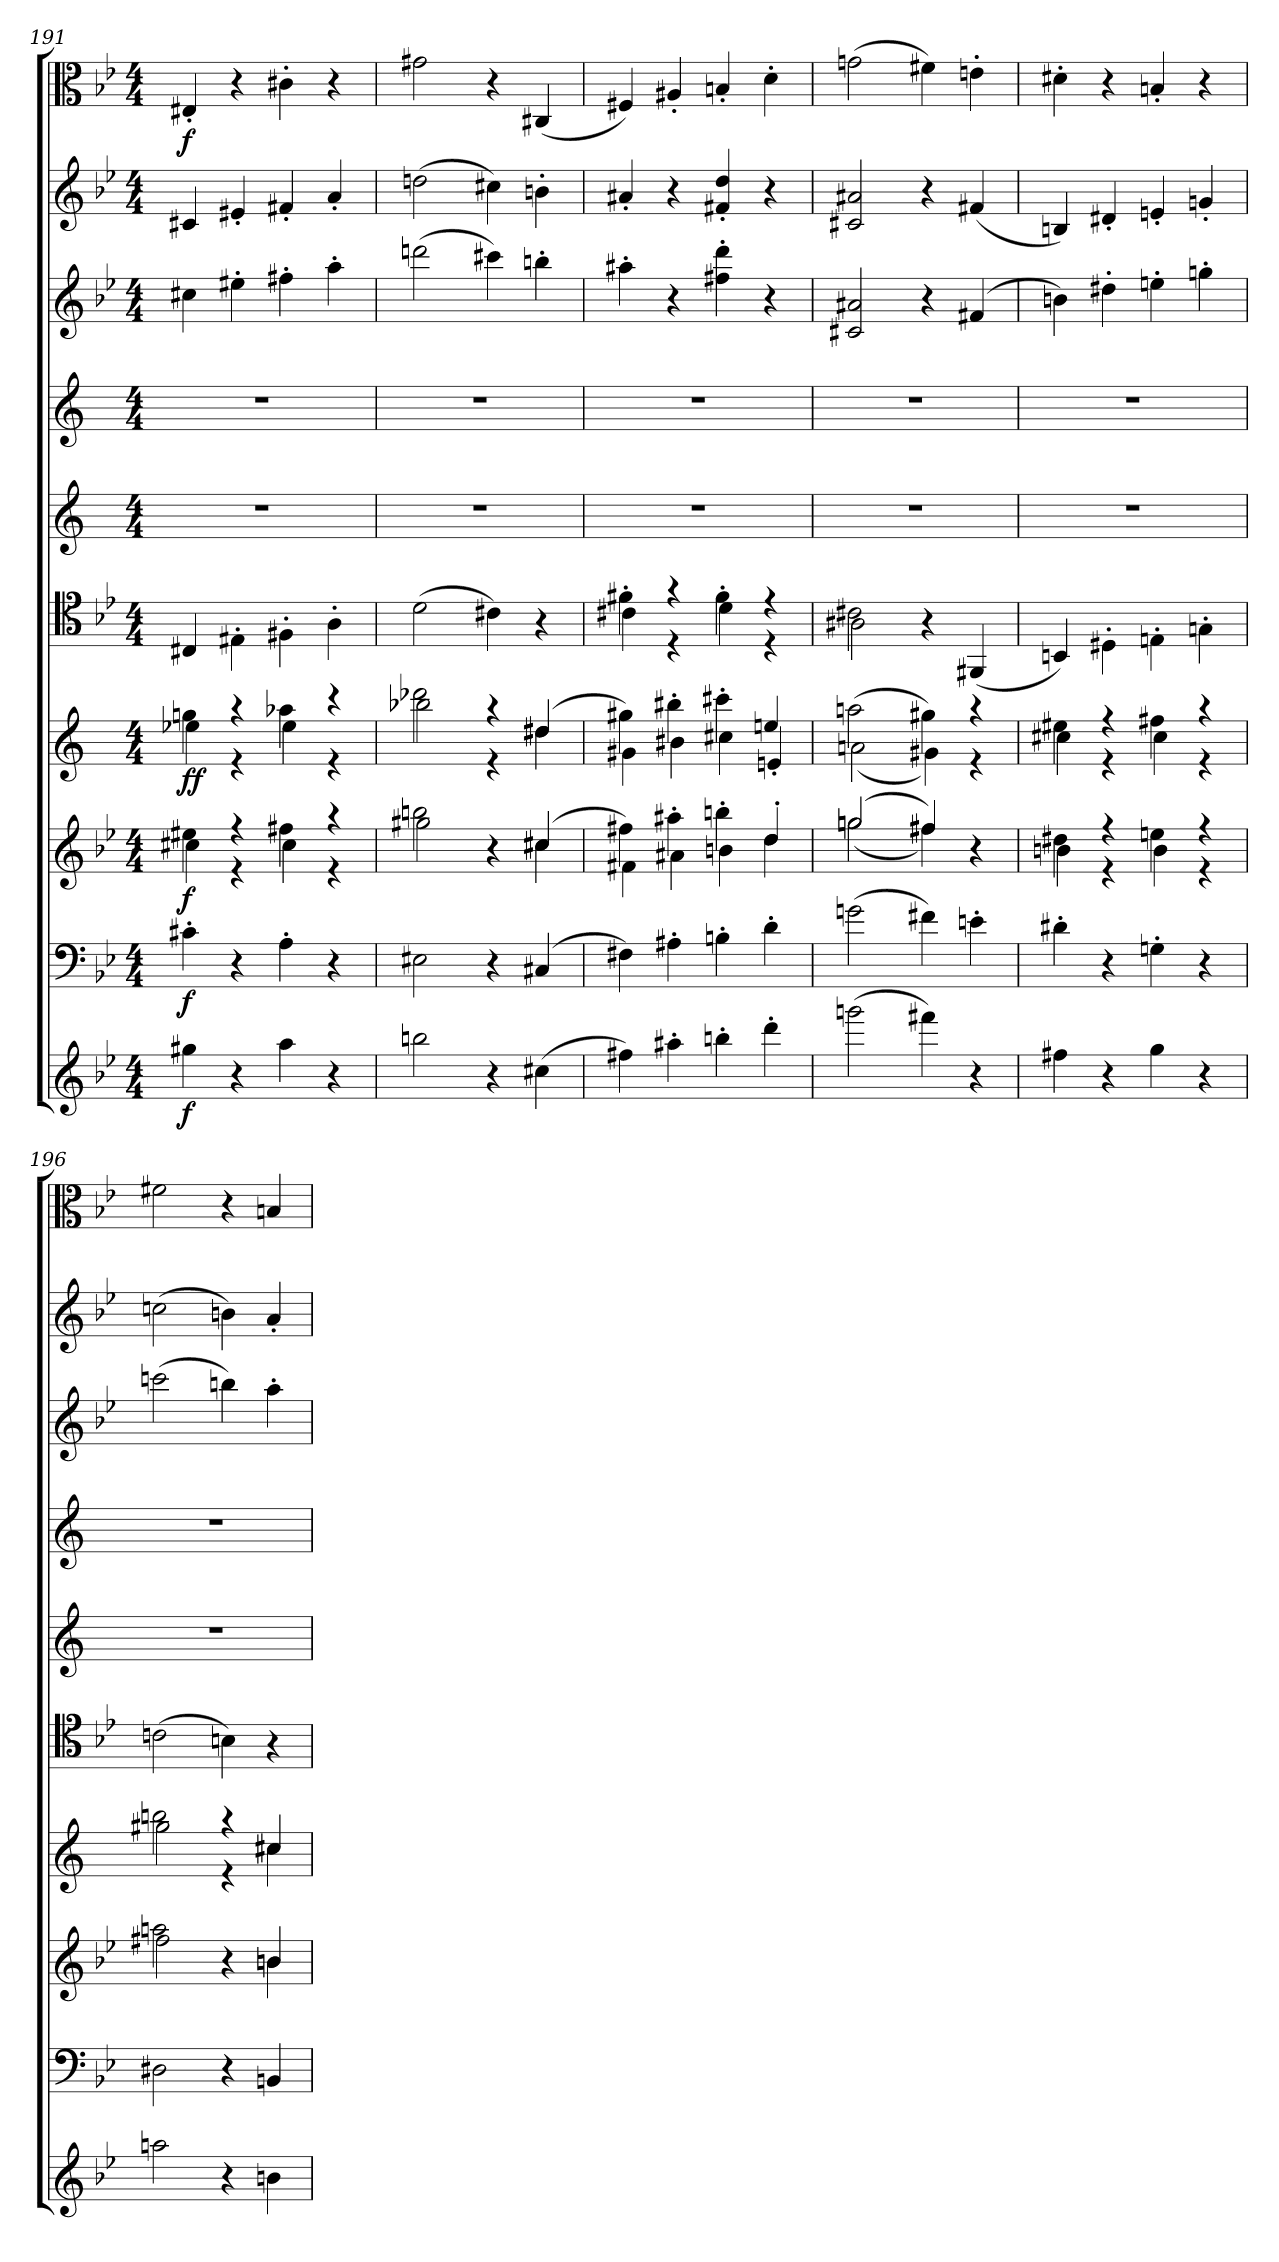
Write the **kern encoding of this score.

**kern	**dynam	**kern	**dynam	**kern	**dynam	**kern	**dynam	**kern	**kern	**kern	**kern	**kern	**kern	**dynam
*part10	*part10	*part9	*part9	*part8	*part8	*part7	*part7	*part6	*part5	*part4	*part3	*part2	*part1	*part1
*staff10	*staff10	*staff9	*staff9	*staff8	*staff8	*staff7	*staff7	*staff6	*staff5	*staff4	*staff3	*staff2	*staff1	*staff1
*clefG2	*	*clefF4	*	*clefG2	*	*clefG2	*	*clefC4	*clefG2	*clefG2	*clefG2	*clefG2	*clefC3	*
*k[b-e-]	*	*k[b-e-]	*	*k[b-e-]	*	*k[]	*	*k[b-e-]	*k[]	*k[]	*k[b-e-]	*k[b-e-]	*k[b-e-]	*
*g:	*	*g:	*	*g:	*	*	*	*g:	*	*	*g:	*g:	*g:	*
*M4/4	*	*M4/4	*	*M4/4	*	*M4/4	*	*M4/4	*M4/4	*M4/4	*M4/4	*M4/4	*M4/4	*
=191	=191	=191	=191	=191	=191	=191	=191	=191	=191	=191	=191	=191	=191	=191
*	*	*	*	*^	*	*^	*	*	*	*	*	*	*	*
4gg#X\	f	4c#X'\	f	4ee#X\	4cc#X\	f	4ggn\	4ee-X\	ff	4C#X/	1r	1r	4cc#X\	4c#X/	4E#X'/	f
4r	.	4r	.	4r	4r	.	4r	4r	.	4E#X'\	.	.	4ee#X'\	4e#X'/	4r	.
4aa\	.	4A'\	.	4ff#X\	4cc#\	.	4aa-X\	4ee-\	.	4F#X'\	.	.	4ff#X'\	4f#X'/	4c#X'\	.
4r	.	4r	.	4r	4r	.	4r	4r	.	4A'\	.	.	4aa'\	4a'/	4r	.
=192	=192	=192	=192	=192	=192	=192	=192	=192	=192	=192	=192	=192	=192	=192	=192	=192
2bbn\	.	2E#X\	.	2bbn\	2gg#X\	.	2ddd-X\	2bb-X\	.	(2d\	1r	1r	(2dddn\	(2ddn\	2g#X\	.
4r	.	4r	.	4r	4ryy	.	4r	4r	.	4c#X\)	.	.	4ccc#X\)	4cc#X\)	4r	.
(4cc#X\	.	(4C#X/	.	(4cc#X/	4cc#X\	.	(4dd#X/	4dd#X\	.	4r	.	.	4bbn'\	4bn'\	(4C#X/	.
=193	=193	=193	=193	=193	=193	=193	=193	=193	=193	=193	=193	=193	=193	=193	=193	=193
*	*	*	*	*	*	*	*	*	*	*^	*	*	*	*	*	*
4ff#X\)	.	4F#X\)	.	4ff#X\)	4f#X\	.	4gg#X\)	4g#X\	.	4f#X'\	4c#X\	1r	1r	4aa#X'\	4a#X'/	4F#X/)	.
4aa#X'\	.	4A#X'\	.	4aa#X'\	4a#X\	.	4bb#X'\	4b#X\	.	4r	4r	.	.	4r	4r	4A#X'/	.
4bbn'\	.	4Bn'\	.	4bbn'\	4bn\	.	4ccc#X'\	4cc#X\	.	4f#'\	4d\	.	.	4ff#X'\ 4ddd'\	4f#X'/ 4dd'/	4Bn'/	.
4ddd'\	.	4d'\	.	4dd'/	4dd\	.	4een/	4en'/	.	4r	4r	.	.	4r	4r	4d'\	.
=194	=194	=194	=194	=194	=194	=194	=194	=194	=194	=194	=194	=194	=194	=194	=194	=194	=194
(2gggn\	.	(2gn\	.	(2ggn/	(2ggn\	.	(2aan\	(2an\	.	2c#X\	2A#X\	1r	1r	2c#X/ 2a#X/	2c#X/ 2a#X/	(2gn\	.
4fff#X\)	.	4f#X\)	.	4ff#X/)	4ff#X\)	.	4gg#X\)	4g#X\)	.	4r	2ryy	.	.	4r	4r	4f#X\)	.
4r	.	4en'\	.	4r	4ryy	.	4r	4r	.	(4FF#X/	.	.	.	(4f#X/	(4f#X/	4en'\	.
*	*	*	*	*	*	*	*	*	*	*v	*v	*	*	*	*	*	*
=195	=195	=195	=195	=195	=195	=195	=195	=195	=195	=195	=195	=195	=195	=195	=195	=195
4ff#X\	.	4d#X'\	.	4dd#X\	4bn\	.	4ee#X\	4cc#X\	.	4BBn/)	1r	1r	4bn\)	4Bn/)	4d#X'\	.
4r	.	4r	.	4r	4r	.	4r	4r	.	4D#X'\	.	.	4dd#X'\	4d#X'/	4r	.
4gg\	.	4Gn'\	.	4een\	4b\	.	4ff#X\	4cc#\	.	4En'\	.	.	4een'\	4en'/	4Bn'/	.
4r	.	4r	.	4r	4r	.	4r	4r	.	4Gn'\	.	.	4ggn'\	4gn'/	4r	.
=196	=196	=196	=196	=196	=196	=196	=196	=196	=196	=196	=196	=196	=196	=196	=196	=196
2aan\	.	2D#X\	.	2aan\	2ff#X\	.	2bbn\	2gg#X\	.	(2cn\	1r	1r	(2cccn\	(2ccn\	2f#X\	.
4r	.	4r	.	4r	4ryy	.	4r	4r	.	4Bn\)	.	.	4bbn\)	4bn\)	4r	.
4bn\	.	4BBn/	.	4bn/	4bn\	.	4cc#X/	4cc#X\	.	4r	.	.	4aa'\	4a'/	4Bn/	.
*	*	*	*	*v	*v	*	*	*	*	*	*	*	*	*	*	*
*	*	*	*	*	*	*v	*v	*	*	*	*	*	*	*	*
=	=	=	=	=	=	=	=	=	=	=	=	=	=	=
*-	*-	*-	*-	*-	*-	*-	*-	*-	*-	*-	*-	*-	*-	*-
